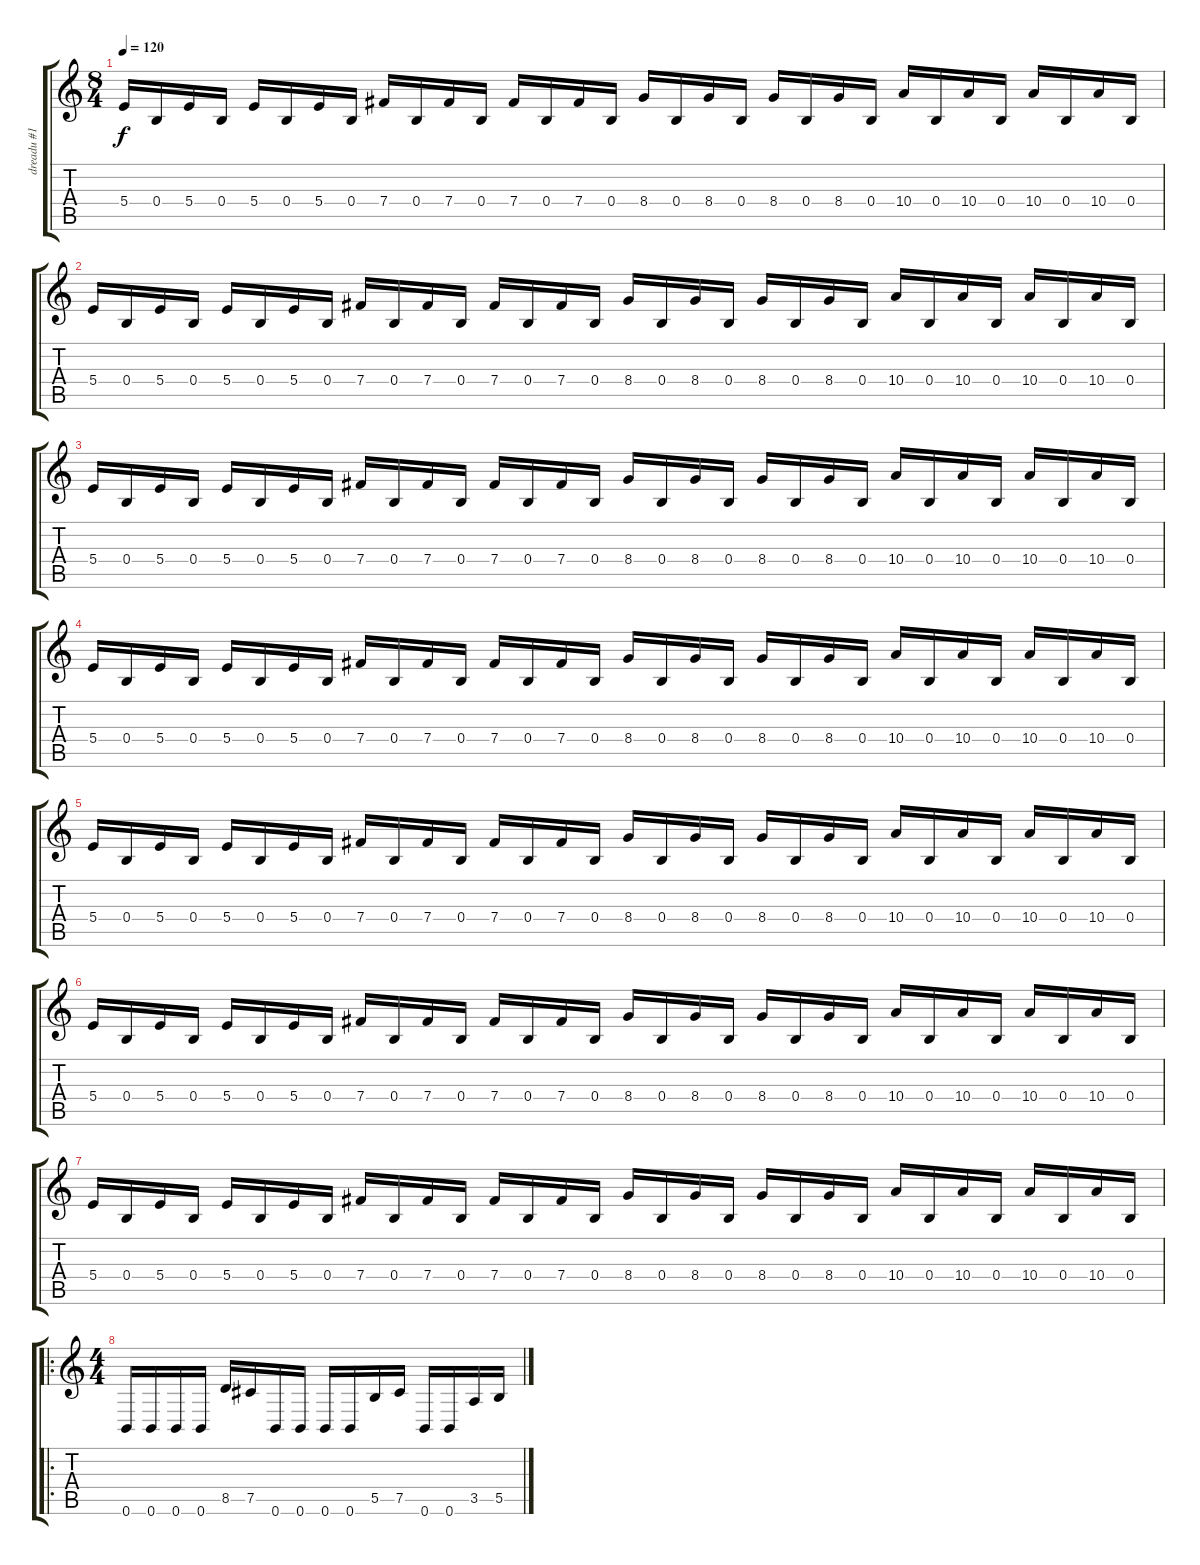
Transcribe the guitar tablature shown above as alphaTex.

\track ("dreadu #1" "dreadu #1") {instrument distortionguitar}
\staff {score tabs}
\tuning (Db4 Ab3 E3 B2 Gb2 B1) {hide}
\ts (8 4)
\tempo 120
\clef g2
\ks c
5.4.16{dy f volume 0 instrument distortionguitar} 0.4.16{volume 6} 5.4.16 0.4.16 5.4.16 0.4.16 5.4.16 0.4.16 7.4.16 0.4.16 7.4.16 0.4.16 7.4.16 0.4.16 7.4.16 0.4.16 8.4.16 0.4.16 8.4.16 0.4.16 8.4.16 0.4.16 8.4.16 0.4.16 10.4.16 0.4.16 10.4.16 0.4.16 10.4.16 0.4.16 10.4.16 0.4.16 |
5.4.16{volume 6} 0.4.16{volume 11} 5.4.16 0.4.16 5.4.16 0.4.16 5.4.16 0.4.16 7.4.16 0.4.16 7.4.16 0.4.16 7.4.16 0.4.16 7.4.16 0.4.16 8.4.16 0.4.16 8.4.16 0.4.16 8.4.16 0.4.16 8.4.16 0.4.16 10.4.16 0.4.16 10.4.16 0.4.16 10.4.16 0.4.16 10.4.16 0.4.16 |
5.4.16{volume 11} 0.4.16 5.4.16 0.4.16 5.4.16 0.4.16 5.4.16 0.4.16 7.4.16 0.4.16 7.4.16 0.4.16 7.4.16 0.4.16 7.4.16 0.4.16 8.4.16 0.4.16 8.4.16 0.4.16 8.4.16 0.4.16 8.4.16 0.4.16 10.4.16 0.4.16 10.4.16 0.4.16 10.4.16 0.4.16 10.4.16 0.4.16 |
5.4.16 0.4.16 5.4.16 0.4.16 5.4.16 0.4.16 5.4.16 0.4.16 7.4.16 0.4.16 7.4.16 0.4.16 7.4.16 0.4.16 7.4.16 0.4.16 8.4.16 0.4.16 8.4.16 0.4.16 8.4.16 0.4.16 8.4.16 0.4.16 10.4.16 0.4.16 10.4.16 0.4.16 10.4.16 0.4.16 10.4.16 0.4.16 |
5.4.16 0.4.16 5.4.16 0.4.16 5.4.16 0.4.16 5.4.16 0.4.16 7.4.16 0.4.16 7.4.16 0.4.16 7.4.16 0.4.16 7.4.16 0.4.16 8.4.16 0.4.16 8.4.16 0.4.16 8.4.16 0.4.16 8.4.16 0.4.16 10.4.16 0.4.16 10.4.16 0.4.16 10.4.16 0.4.16 10.4.16 0.4.16 |
5.4.16 0.4.16 5.4.16 0.4.16 5.4.16 0.4.16 5.4.16 0.4.16 7.4.16 0.4.16 7.4.16 0.4.16 7.4.16 0.4.16 7.4.16 0.4.16 8.4.16 0.4.16 8.4.16 0.4.16 8.4.16 0.4.16 8.4.16 0.4.16 10.4.16 0.4.16 10.4.16 0.4.16 10.4.16 0.4.16 10.4.16 0.4.16 |
5.4.16 0.4.16 5.4.16 0.4.16 5.4.16 0.4.16 5.4.16 0.4.16 7.4.16 0.4.16 7.4.16 0.4.16 7.4.16 0.4.16 7.4.16 0.4.16 8.4.16 0.4.16 8.4.16 0.4.16 8.4.16 0.4.16 8.4.16 0.4.16 10.4.16 0.4.16 10.4.16 0.4.16 10.4.16 0.4.16 10.4.16 0.4.16 |
\ro
\ts (4 4)
0.6.16 0.6.16 0.6.16 0.6.16 8.5.16 7.5.16 0.6.16 0.6.16 0.6.16 0.6.16 5.5.16 7.5.16 0.6.16 0.6.16 3.5.16 5.5.16
